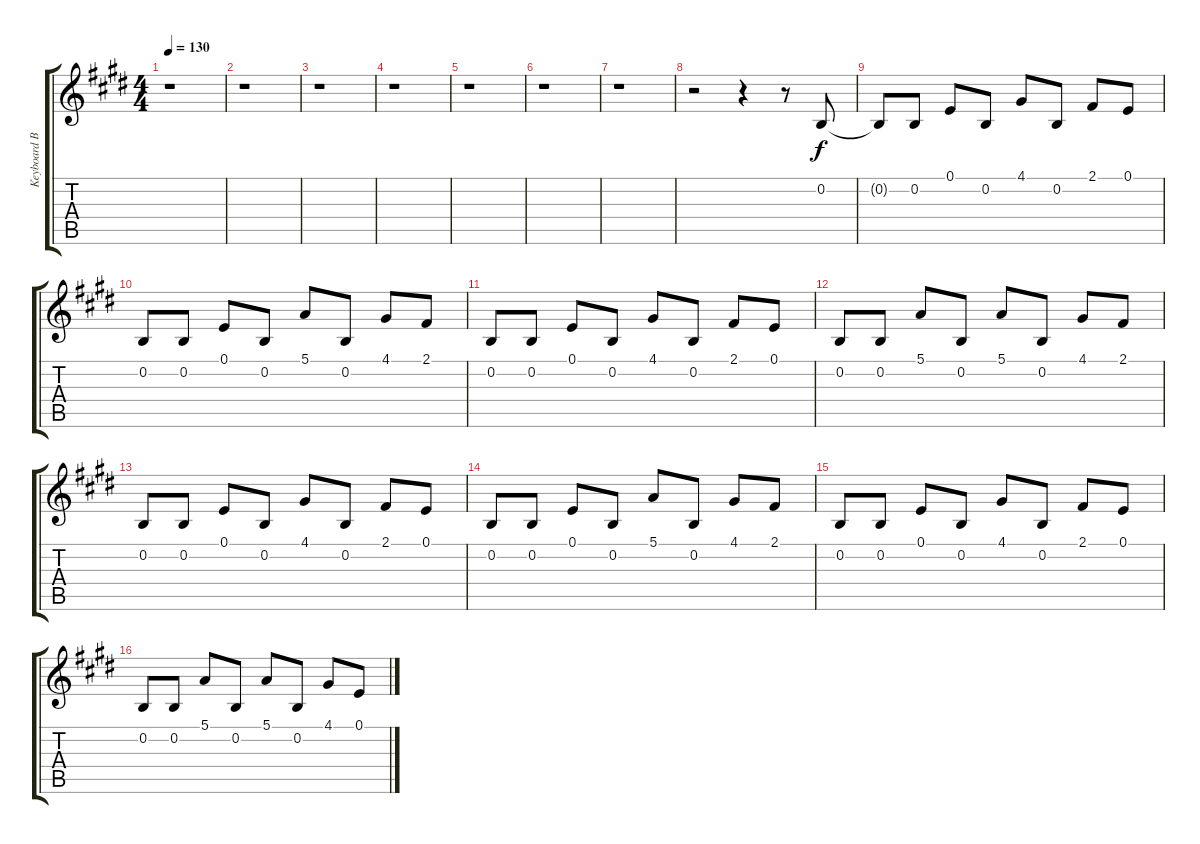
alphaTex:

\track ("Keyboard Bells - David Bryan" "Keyboard B") {instrument vibraphone}
\staff {score tabs}
\tuning (E4 B3 G3 D3 A2 E2) {hide}
\ts (4 4)
\tempo 130
\clef g2
\ks e
r.1{dy f instrument vibraphone} |
\ks c#minor
r.1 |
r.1 |
r.1 |
\ks e
r.1 |
\ks c#minor
r.1 |
r.1 |
r.2 r.4 r.8 0.2.8 |
\ks e
0.2{t}.8 0.2.8 0.1.8 0.2.8 4.1.8 0.2.8 2.1.8 0.1.8 |
\ks c#minor
0.2.8 0.2.8 0.1.8 0.2.8 5.1.8 0.2.8 4.1.8 2.1.8 |
0.2.8 0.2.8 0.1.8 0.2.8 4.1.8 0.2.8 2.1.8 0.1.8 |
\ks e
0.2.8 0.2.8 5.1.8 0.2.8 5.1.8 0.2.8 4.1.8 2.1.8 |
\ks c#minor
0.2.8 0.2.8 0.1.8 0.2.8 4.1.8 0.2.8 2.1.8 0.1.8 |
0.2.8 0.2.8 0.1.8 0.2.8 5.1.8 0.2.8 4.1.8 2.1.8 |
\ks e
0.2.8 0.2.8 0.1.8 0.2.8 4.1.8 0.2.8 2.1.8 0.1.8 |
\ks c#minor
0.2.8 0.2.8 5.1.8 0.2.8 5.1.8 0.2.8 4.1.8 0.1.8
